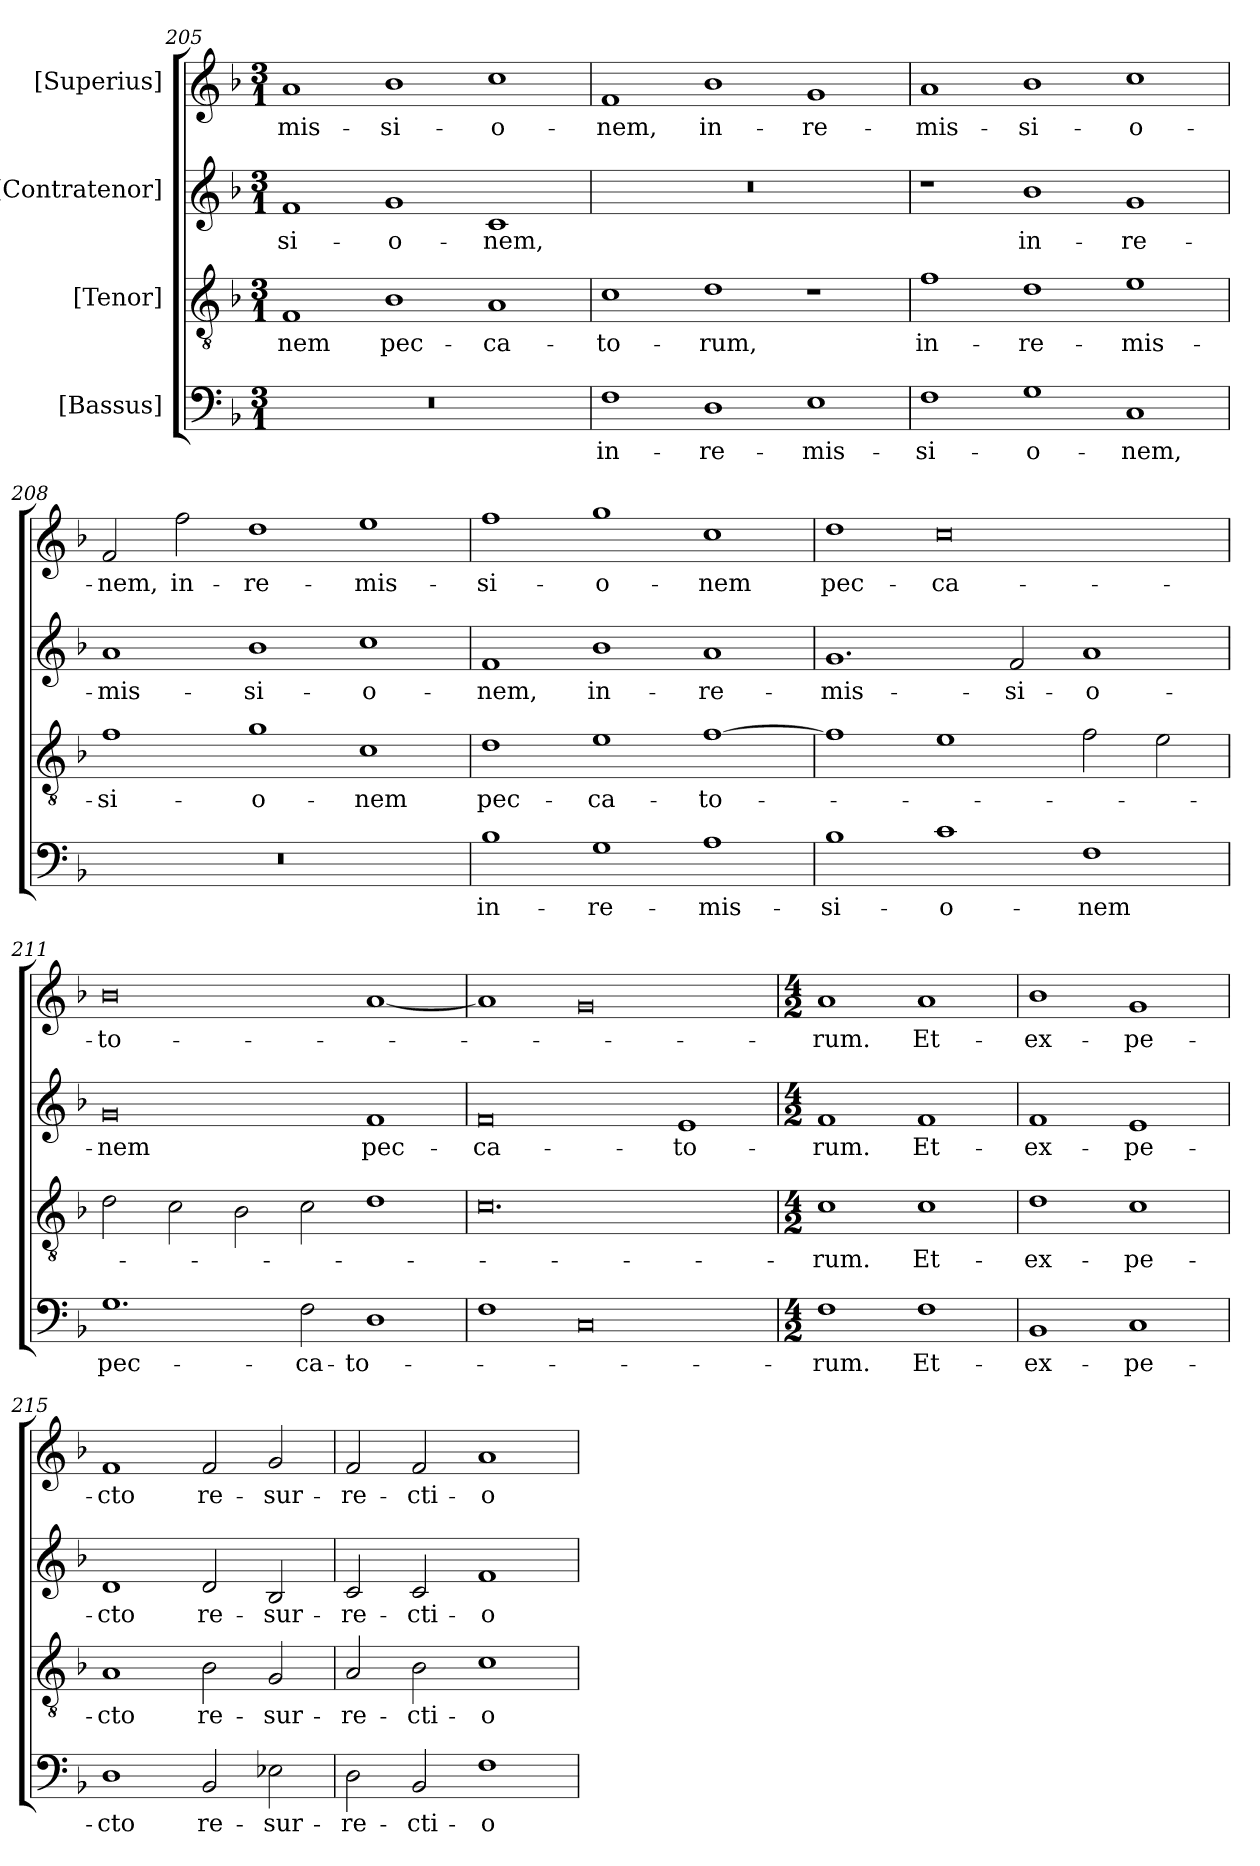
**kern	**text	**kern	**text	**kern	**text	**kern	**text
*part4	*part4	*part3	*part3	*part2	*part2	*part1	*part1
*staff4	*staff4	*staff3	*staff3	*staff2	*staff2	*staff1	*staff1
*I"[Bassus]	*	*I"[Tenor]	*	*I"[Contratenor]	*	*I"[Superius]	*
*clefF4	*	*clefGv2	*	*clefG2	*	*clefG2	*
*k[b-]	*	*k[b-]	*	*k[b-]	*	*k[b-]	*
*M3/1	*	*M3/1	*	*M3/1	*	*M3/1	*
=205	=205	=205	=205	=205	=205	=205	=205
!LO:N:vis=0	!	!	!	!	!	!	!
0.r	.	1F/	-nem	1f/	-si-	1a/	-mis-
.	.	1B-\	pec-	1g/	-o-	1b-\	-si-
.	.	1A/	-ca-	1c/	-nem,	1cc\	-o-
=206	=206	=206	=206	=206	=206	=206	=206
!	!	!	!	!LO:N:vis=0	!	!	!
1F\	in-	1c\	-to-	0.r	.	1f/	-nem,
1D\	re-	1d\	-rum,	.	.	1b-\	in-
1E\	-mis-	1r	.	.	.	1g/	re-
=207	=207	=207	=207	=207	=207	=207	=207
1F\	-si-	1f\	in-	1r	.	1a/	-mis-
1G\	-o-	1d\	re-	1b-\	in-	1b-\	-si-
1C/	-nem,	1e\	-mis-	1g/	re-	1cc\	-o-
=208	=208	=208	=208	=208	=208	=208	=208
!LO:N:vis=0	!	!	!	!	!	!	!
0.r	.	1f\	-si-	1a/	-mis-	2f/	-nem,
.	.	.	.	.	.	2ff\	in-
.	.	1g\	-o-	1b-\	-si-	1dd\	re-
.	.	1c\	-nem	1cc\	-o-	1ee\	-mis-
=209	=209	=209	=209	=209	=209	=209	=209
1B-\	in-	1d\	pec-	1f/	-nem,	1ff\	-si-
1G\	re-	1e\	-ca-	1b-\	in-	1gg\	-o-
1A\	-mis-	[1f\	-to-	1a/	re-	1cc\	-nem
=210	=210	=210	=210	=210	=210	=210	=210
1B-\	-si-	1f\]	.	1.g/	-mis-	1dd\	pec-
1c\	-o-	1e\	.	.	.	0cc\	-ca-
.	.	.	.	2f/	-si-	.	.
1F\	-nem	2f\	.	1a/	-o-	.	.
.	.	2e\	.	.	.	.	.
=211	=211	=211	=211	=211	=211	=211	=211
1.G\	pec-	2d\	.	0g/	-nem	0b-\	-to-
.	.	2c\	.	.	.	.	.
.	.	2B-\	.	.	.	.	.
2F\	-ca-	2c\	.	.	.	.	.
1D\	-to-	1d\	.	1f/	pec-	[1a/	.
=212	=212	=212	=212	=212	=212	=212	=212
1F\	.	0.c\	.	0f/	-ca-	1a/]	.
0C/	.	.	.	.	.	0g/	.
.	.	.	.	1e/	-to-	.	.
=213	=213	=213	=213	=213	=213	=213	=213
*M4/2	*	*M4/2	*	*M4/2	*	*M4/2	*
1F\	-rum.	1c\	-rum.	1f/	-rum.	1a/	-rum.
1F\	Et-	1c\	Et-	1f/	Et-	1a/	Et-
=214	=214	=214	=214	=214	=214	=214	=214
1BB-/	ex-	1d\	ex-	1f/	ex-	1b-\	ex-
1C/	-pe-	1c\	-pe-	1e/	-pe-	1g/	-pe-
=215	=215	=215	=215	=215	=215	=215	=215
1D\	-cto	1A/	-cto	1d/	-cto	1f/	-cto
2BB-/	re-	2B-\	re-	2d/	re-	2f/	re-
2E-X\	-sur-	2G/	-sur-	2B-/	-sur-	2g/	-sur-
=216	=216	=216	=216	=216	=216	=216	=216
2D\	-re-	2A/	re-	2c/	-re-	2f/	-re-
2BB-/	-cti-	2B-\	-cti-	2c/	-cti-	2f/	-cti-
1F\	-o-	1c\	-o-	1f/	-o-	1a/	-o-
=	=	=	=	=	=	=	=
*-	*-	*-	*-	*-	*-	*-	*-
